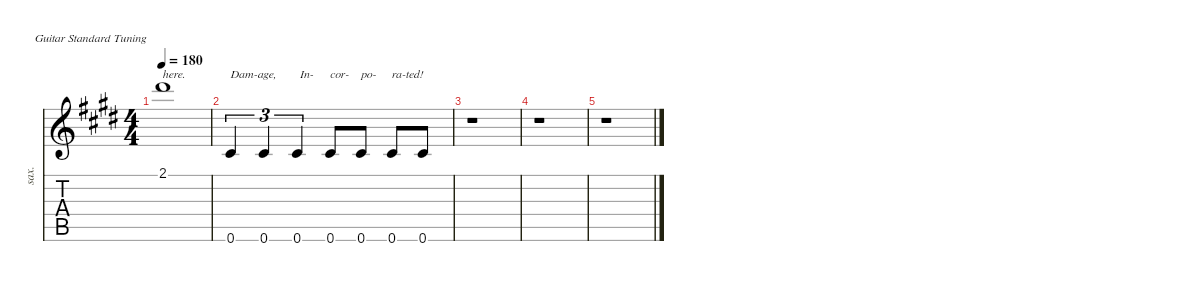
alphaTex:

\defaultSystemsLayout 4
\hideDynamics
\bracketExtendMode nobrackets
\otherSystemsTrackNameOrientation horizontal
\track ("James Hetfield (vocals)" "sax.") {instrument baritonesax}
\staff {score tabs}
\tuning (E4 B3 G3 D3 A2 E2)
\displaytranspose 21
\ts (4 4)
\tempo 180
\clef g2
\ks c#minor
2.1{acc #}.1{txt "here." dy f beam Down} |
0.6{acc #}.4{tu (3 2) txt "Dam-age," beam Up} 0.6{acc #}.4{tu (3 2) beam Up} 0.6{acc #}.4{tu (3 2) txt " In-" beam Up} 0.6{acc #}.8{txt "cor-" beam Up} 0.6{acc #}.8{txt "po-" beam Up} 0.6{acc #}.8{txt "ra-ted!" beam Up} 0.6{acc #}.8{beam Up} |
r.1{beam Down} |
r.1{beam Down} |
r.1{beam Down}
